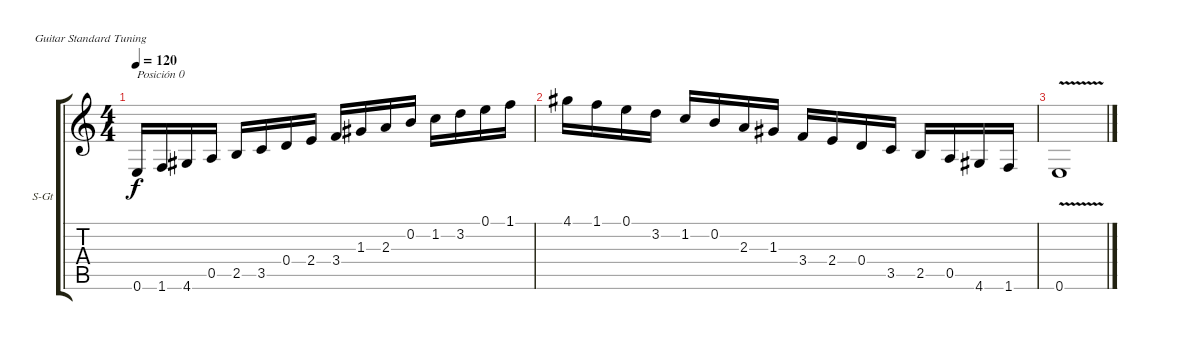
\defaultSystemsLayout 4
\bracketExtendMode groupsimilarinstruments
\firstSystemTrackNameOrientation horizontal
\otherSystemsTrackNameOrientation horizontal
\track ("Steel Guitar" "S-Gt") {instrument acousticguitarsteel}
\staff {score tabs}
\tuning (E4 B3 G3 D3 A2 E2)
\ts (4 4)
\tempo 120
\clef g2
\ks c
0.6.16{txt "Posición 0" dy f instrument acousticguitarsteel} 1.6.16 4.6.16 0.5.16 2.5.16 3.5.16 0.4.16 2.4.16 3.4.16 1.3.16 2.3.16 0.2.16 1.2.16 3.2.16 0.1.16 1.1.16 |
4.1.16 1.1.16 0.1.16 3.2.16 1.2.16 0.2.16 2.3.16 1.3.16 3.4.16 2.4.16 0.4.16 3.5.16 2.5.16 0.5.16 4.6.16 1.6.16 |
0.6{v}.1
